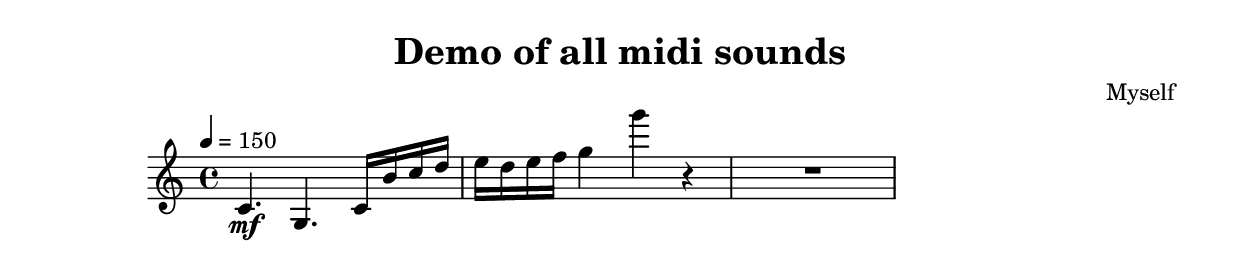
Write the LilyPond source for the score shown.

%% DO NOT EDIT this file manually; it is automatically
%% generated from LSR http://lsr.dsi.unimi.it
%% Make any changes in LSR itself, or in Documentation/snippets/new/ ,
%% and then run scripts/auxiliar/makelsr.py
%%
%% This file is in the public domain.
\version "2.14.2"

\header {
  lsrtags = "specific-notation, midi, real-music"

%% Translation of GIT committish: 30339cb3706f6399c84607426988b25f79b4998c
  texidocfr = "
Partant du problème que l'on ignore quel @code{midiInstrument} serait le
plus adapté à sa composition, voici un fichier LilyPond de démonstration.

"
  doctitlefr = "Démonstration de MidiInstrument"

  texidoc = "
Problem: How to know which @code{midiInstrument} would be best for your
composition? Solution: A LilyPond demo file.



"
  doctitle = "Demo MidiInstruments"
} % begin verbatim


\header {
  title = "Demo of all midi sounds"
  arranger = "Myself "
}

baseMelody = \relative c' {
  c4.\mf g c16 b' c d
  e16 d e f g4 g'4 r
  R1
}
melody = {
  \tempo 4 = 150
  \baseMelody
}

\score {
  \new Staff <<
    \new Voice \melody
  >>
  \layout { }
}

\score {
  \new Staff <<
    \new Voice {
      r\mf
      \set Staff.midiInstrument = #"acoustic grand" \melody
      \set Staff.midiInstrument = #"bright acoustic" \melody
      \set Staff.midiInstrument = #"electric grand" \melody
      \set Staff.midiInstrument = #"honky-tonk" \melody
      \set Staff.midiInstrument = #"electric piano 1" \melody
      \set Staff.midiInstrument = #"electric piano 2" \melody
      \set Staff.midiInstrument = #"harpsichord" \melody
      \set Staff.midiInstrument = #"clav" \melody
      \set Staff.midiInstrument = #"celesta" \melody
      \set Staff.midiInstrument = #"glockenspiel" \melody
      \set Staff.midiInstrument = #"music box" \melody
      \set Staff.midiInstrument = #"vibraphone" \melody
      \set Staff.midiInstrument = #"marimba" \melody
      \set Staff.midiInstrument = #"xylophone" \melody
      \set Staff.midiInstrument = #"tubular bells" \melody
      \set Staff.midiInstrument = #"dulcimer" \melody
      \set Staff.midiInstrument = #"drawbar organ" \melody
      \set Staff.midiInstrument = #"percussive organ" \melody
      \set Staff.midiInstrument = #"rock organ" \melody
      \set Staff.midiInstrument = #"church organ" \melody
      \set Staff.midiInstrument = #"reed organ" \melody
      \set Staff.midiInstrument = #"accordion" \melody
      \set Staff.midiInstrument = #"harmonica" \melody
      \set Staff.midiInstrument = #"concertina" \melody
      \set Staff.midiInstrument = #"acoustic guitar (nylon)" \melody
      \set Staff.midiInstrument = #"acoustic guitar (steel)" \melody
      \set Staff.midiInstrument = #"electric guitar (jazz)" \melody
      \set Staff.midiInstrument = #"electric guitar (clean)" \melody
      \set Staff.midiInstrument = #"electric guitar (muted)" \melody
      \set Staff.midiInstrument = #"overdriven guitar" \melody
      \set Staff.midiInstrument = #"distorted guitar" \melody
      \set Staff.midiInstrument = #"acoustic bass" \melody
      \set Staff.midiInstrument = #"electric bass (finger)" \melody
      \set Staff.midiInstrument = #"electric bass (pick)" \melody
      \set Staff.midiInstrument = #"fretless bass" \melody
      \set Staff.midiInstrument = #"slap bass 1" \melody
      \set Staff.midiInstrument = #"slap bass 2" \melody
      \set Staff.midiInstrument = #"synth bass 1" \melody
      \set Staff.midiInstrument = #"synth bass 2" \melody
      \set Staff.midiInstrument = #"violin" \melody
      \set Staff.midiInstrument = #"viola" \melody
      \set Staff.midiInstrument = #"cello" \melody
      \set Staff.midiInstrument = #"contrabass" \melody
      \set Staff.midiInstrument = #"tremolo strings" \melody
      \set Staff.midiInstrument = #"pizzicato strings" \melody
      \set Staff.midiInstrument = #"orchestral harp" \melody
      \set Staff.midiInstrument = #"timpani" \melody
      \set Staff.midiInstrument = #"string ensemble 1" \melody
      \set Staff.midiInstrument = #"string ensemble 2" \melody
      \set Staff.midiInstrument = #"synthstrings 1" \melody
      \set Staff.midiInstrument = #"synthstrings 2" \melody
      \set Staff.midiInstrument = #"choir aahs" \melody
      \set Staff.midiInstrument = #"voice oohs" \melody
      \set Staff.midiInstrument = #"synth voice" \melody
      \set Staff.midiInstrument = #"orchestra hit" \melody
      \set Staff.midiInstrument = #"trumpet" \melody
      \set Staff.midiInstrument = #"trombone" \melody
      \set Staff.midiInstrument = #"tuba" \melody
      \set Staff.midiInstrument = #"muted trumpet" \melody
      \set Staff.midiInstrument = #"french horn" \melody
      \set Staff.midiInstrument = #"brass section" \melody
      \set Staff.midiInstrument = #"synthbrass 1" \melody
      \set Staff.midiInstrument = #"synthbrass 2" \melody
      \set Staff.midiInstrument = #"soprano sax" \melody
      \set Staff.midiInstrument = #"alto sax" \melody
      \set Staff.midiInstrument = #"tenor sax" \melody
      \set Staff.midiInstrument = #"baritone sax" \melody
      \set Staff.midiInstrument = #"oboe" \melody
      \set Staff.midiInstrument = #"english horn" \melody
      \set Staff.midiInstrument = #"bassoon" \melody
      \set Staff.midiInstrument = #"clarinet" \melody
      \set Staff.midiInstrument = #"piccolo" \melody
      \set Staff.midiInstrument = #"flute" \melody
      \set Staff.midiInstrument = #"recorder" \melody
      \set Staff.midiInstrument = #"pan flute" \melody
      \set Staff.midiInstrument = #"blown bottle" \melody
      \set Staff.midiInstrument = #"shakuhachi" \melody
      \set Staff.midiInstrument = #"whistle" \melody
      \set Staff.midiInstrument = #"ocarina" \melody
      \set Staff.midiInstrument = #"lead 1 (square)" \melody
      \set Staff.midiInstrument = #"lead 2 (sawtooth)" \melody
      \set Staff.midiInstrument = #"lead 3 (calliope)" \melody
      \set Staff.midiInstrument = #"lead 4 (chiff)" \melody
      \set Staff.midiInstrument = #"lead 5 (charang)" \melody
      \set Staff.midiInstrument = #"lead 6 (voice)" \melody
      \set Staff.midiInstrument = #"lead 7 (fifths)" \melody
      \set Staff.midiInstrument = #"lead 8 (bass+lead)" \melody
      \set Staff.midiInstrument = #"pad 1 (new age)" \melody
      \set Staff.midiInstrument = #"pad 2 (warm)" \melody
      \set Staff.midiInstrument = #"pad 3 (polysynth)" \melody
      \set Staff.midiInstrument = #"pad 4 (choir)" \melody
      \set Staff.midiInstrument = #"pad 5 (bowed)" \melody
      \set Staff.midiInstrument = #"pad 6 (metallic)" \melody
      \set Staff.midiInstrument = #"pad 7 (halo)" \melody
      \set Staff.midiInstrument = #"pad 8 (sweep)" \melody
      \set Staff.midiInstrument = #"fx 1 (rain)" \melody
      \set Staff.midiInstrument = #"fx 2 (soundtrack)" \melody
      \set Staff.midiInstrument = #"fx 3 (crystal)" \melody
      \set Staff.midiInstrument = #"fx 4 (atmosphere)" \melody
      \set Staff.midiInstrument = #"fx 5 (brightness)" \melody
      \set Staff.midiInstrument = #"fx 6 (goblins)" \melody
      \set Staff.midiInstrument = #"fx 7 (echoes)" \melody
      \set Staff.midiInstrument = #"fx 8 (sci-fi)" \melody
      \set Staff.midiInstrument = #"sitar" \melody
      \set Staff.midiInstrument = #"banjo" \melody
      \set Staff.midiInstrument = #"shamisen" \melody
      \set Staff.midiInstrument = #"koto" \melody
      \set Staff.midiInstrument = #"kalimba" \melody
      \set Staff.midiInstrument = #"bagpipe" \melody
      \set Staff.midiInstrument = #"fiddle" \melody
      \set Staff.midiInstrument = #"shanai" \melody
      \set Staff.midiInstrument = #"tinkle bell" \melody
      \set Staff.midiInstrument = #"agogo" \melody
      \set Staff.midiInstrument = #"steel drums" \melody
      \set Staff.midiInstrument = #"woodblock" \melody
      \set Staff.midiInstrument = #"taiko drum" \melody
      \set Staff.midiInstrument = #"melodic tom" \melody
      \set Staff.midiInstrument = #"synth drum" \melody
      \set Staff.midiInstrument = #"reverse cymbal" \melody
      \set Staff.midiInstrument = #"guitar fret noise" \melody
      \set Staff.midiInstrument = #"breath noise" \melody
      \set Staff.midiInstrument = #"seashore" \melody
      \set Staff.midiInstrument = #"bird tweet" \melody
      \set Staff.midiInstrument = #"telephone ring" \melody
      \set Staff.midiInstrument = #"helicopter" \melody
      \set Staff.midiInstrument = #"applause" \melody
      \set Staff.midiInstrument = #"gunshot" \melody
    }
  >>
  \midi { }
}

